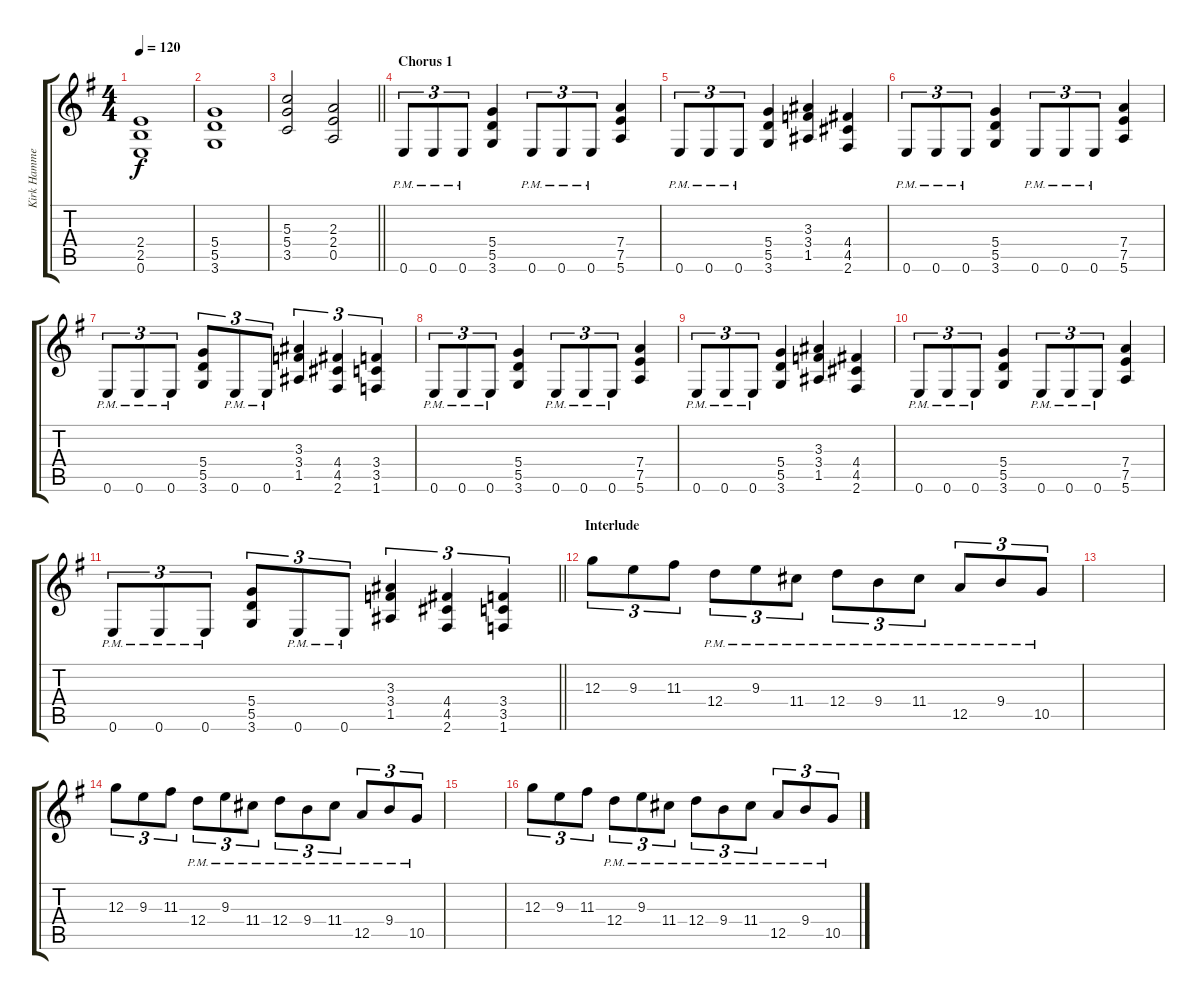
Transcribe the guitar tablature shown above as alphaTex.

\track ("Kirk Hammett" "Kirk Hamme") {instrument distortionguitar}
\staff {score tabs}
\tuning (E4 B3 G3 D3 A2 E2) {hide}
\ts (4 4)
\tempo 120
\clef g2
\ks eminor
(2.4{t} 2.5{t} 0.6{t}).1{dy f} |
(5.4 5.5 3.6).1 |
\barLineRight lightlight
(5.3 5.4 3.5).2 (2.3 2.4 0.5).2 |
\section ("" "Chorus 1")
0.6{pm}.8{tu (3 2)} 0.6{pm}.8{tu (3 2)} 0.6{pm}.8{tu (3 2)} (5.4 5.5 3.6).4 0.6{pm}.8{tu (3 2)} 0.6{pm}.8{tu (3 2)} 0.6{pm}.8{tu (3 2)} (7.4 7.5 5.6).4 |
0.6{pm}.8{tu (3 2)} 0.6{pm}.8{tu (3 2)} 0.6{pm}.8{tu (3 2)} (5.4 5.5 3.6).4 (3.3 3.4 1.5).4 (4.4 4.5 2.6).4 |
0.6{pm}.8{tu (3 2)} 0.6{pm}.8{tu (3 2)} 0.6{pm}.8{tu (3 2)} (5.4 5.5 3.6).4 0.6{pm}.8{tu (3 2)} 0.6{pm}.8{tu (3 2)} 0.6{pm}.8{tu (3 2)} (7.4 7.5 5.6).4 |
0.6{pm}.8{tu (3 2)} 0.6{pm}.8{tu (3 2)} 0.6{pm}.8{tu (3 2)} (5.4 5.5 3.6).8{tu (3 2)} 0.6{pm}.8{tu (3 2)} 0.6{pm}.8{tu (3 2)} (3.3 3.4 1.5).4{tu (3 2)} (4.4 4.5 2.6).4{tu (3 2)} (3.4 3.5 1.6).4{tu (3 2)} |
0.6{pm}.8{tu (3 2)} 0.6{pm}.8{tu (3 2)} 0.6{pm}.8{tu (3 2)} (5.4 5.5 3.6).4 0.6{pm}.8{tu (3 2)} 0.6{pm}.8{tu (3 2)} 0.6{pm}.8{tu (3 2)} (7.4 7.5 5.6).4 |
0.6{pm}.8{tu (3 2)} 0.6{pm}.8{tu (3 2)} 0.6{pm}.8{tu (3 2)} (5.4 5.5 3.6).4 (3.3 3.4 1.5).4 (4.4 4.5 2.6).4 |
0.6{pm}.8{tu (3 2)} 0.6{pm}.8{tu (3 2)} 0.6{pm}.8{tu (3 2)} (5.4 5.5 3.6).4 0.6{pm}.8{tu (3 2)} 0.6{pm}.8{tu (3 2)} 0.6{pm}.8{tu (3 2)} (7.4 7.5 5.6).4 |
\barLineRight lightlight
0.6{pm}.8{tu (3 2)} 0.6{pm}.8{tu (3 2)} 0.6{pm}.8{tu (3 2)} (5.4 5.5 3.6).8{tu (3 2)} 0.6{pm}.8{tu (3 2)} 0.6{pm}.8{tu (3 2)} (3.3 3.4 1.5).4{tu (3 2)} (4.4 4.5 2.6).4{tu (3 2)} (3.4 3.5 1.6).4{tu (3 2)} |
\section ("" "Interlude")
12.3.8{tu (3 2)} 9.3.8{tu (3 2)} 11.3.8{tu (3 2)} 12.4{pm}.8{tu (3 2)} 9.3{pm}.8{tu (3 2)} 11.4{pm}.8{tu (3 2)} 12.4{pm}.8{tu (3 2)} 9.4{pm}.8{tu (3 2)} 11.4{pm}.8{tu (3 2)} 12.5{pm}.8{tu (3 2)} 9.4{pm}.8{tu (3 2)} 10.5{pm}.8{tu (3 2)} |
|
12.3.8{tu (3 2)} 9.3.8{tu (3 2)} 11.3.8{tu (3 2)} 12.4{pm}.8{tu (3 2)} 9.3{pm}.8{tu (3 2)} 11.4{pm}.8{tu (3 2)} 12.4{pm}.8{tu (3 2)} 9.4{pm}.8{tu (3 2)} 11.4{pm}.8{tu (3 2)} 12.5{pm}.8{tu (3 2)} 9.4{pm}.8{tu (3 2)} 10.5{pm}.8{tu (3 2)} |
|
12.3.8{tu (3 2)} 9.3.8{tu (3 2)} 11.3.8{tu (3 2)} 12.4{pm}.8{tu (3 2)} 9.3{pm}.8{tu (3 2)} 11.4{pm}.8{tu (3 2)} 12.4{pm}.8{tu (3 2)} 9.4{pm}.8{tu (3 2)} 11.4{pm}.8{tu (3 2)} 12.5{pm}.8{tu (3 2)} 9.4{pm}.8{tu (3 2)} 10.5{pm}.8{tu (3 2)}
